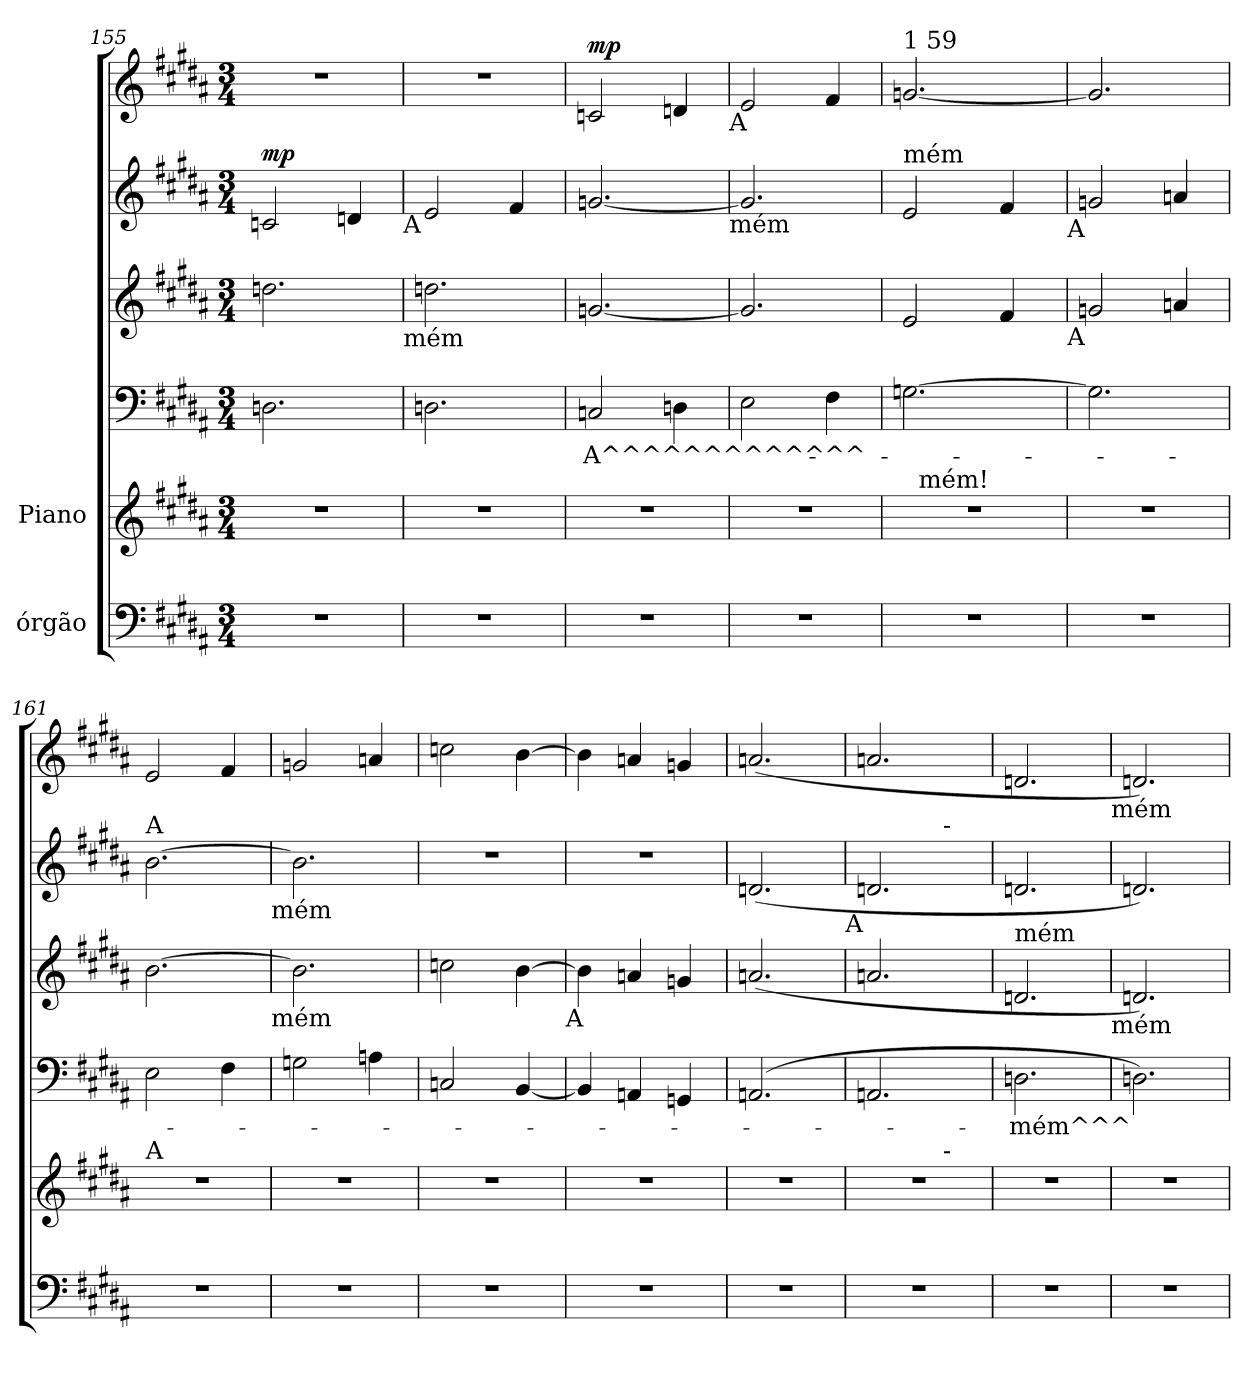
**kern	**kern	**kern	**text	**kern	**kern	**dynam	**kern	**dynam
*part6	*part5	*part4	*part4	*part3	*part2	*part2	*part1	*part1
*staff6	*staff5	*staff4	*staff4	*staff3	*staff2	*staff2	*staff1	*staff1
*I"órgão	*I"Piano	*	*	*	*	*	*	*
*clefF4	*clefG2	*clefF4	*	*clefG2	*clefG2	*	*clefG2	*
*k[f#c#g#d#a#]	*k[f#c#g#d#a#]	*k[f#c#g#d#a#]	*	*k[f#c#g#d#a#]	*k[f#c#g#d#a#]	*	*k[f#c#g#d#a#]	*
*B:	*B:	*B:	*	*B:	*B:	*	*B:	*
*M3/4	*M3/4	*M3/4	*	*M3/4	*M3/4	*	*M3/4	*
=155	=155	=155	=155	=155	=155	=155	=155	=155
!	!	!	!	!	!	!LO:DY:a	!	!
2.r	2.r	2.Dn\	.	2.ddn\	2cn/	mp	2.r	.
.	.	.	.	.	4dn/	.	.	.
!	!	!	!	!	!LO:TX:b:t=A	!	!	!
!	!	!	!	!LO:TX:b:t=mém	!	!	!	!
=156	=156	=156	=156	=156	=156	=156	=156	=156
2.r	2.r	2.Dn\	.	2.ddn\	2e/	.	2.r	.
.	.	.	.	.	4f#/	.	.	.
=157	=157	=157	=157	=157	=157	=157	=157	=157
!	!	!	!LO:LY:b	!	!	!	!	!LO:DY:a
2.r	2.r	2Cn/	A^^^^^^^^^^^^^-	[<2.gn/	[<2.gn/	.	2cn/	mp
.	.	4Dn\	.	.	.	.	4dn/	.
!	!	!	!	!	!	!	!LO:TX:b:t=A	!
!	!	!	!	!	!LO:TX:b:t=mém	!	!	!
=158	=158	=158	=158	=158	=158	=158	=158	=158
2.r	2.r	2E\	.	2.gn/]	2.gn/]	.	2e/	.
.	.	4F#\	.	.	.	.	4f#/	.
!!LO:PB:g=z
=159	=159	=159	=159	=159	=159	=159	=159	=159
!	!	!	!	!	!	!	!LO:TX:a:t=1 59	!
!	!	!	!	!	!LO:TX:a:t=mém	!	!	!
*	*^	*	*	*	*	*	*	*
2.r	2.r	32ryy	[>2.Gn\	.	2e/	2e/	.	[<2.gn/	.
!	!	!LO:TX:a:t=mém!	!	!	!	!	!	!	!
.	.	2ryy	.	.	.	.	.	.	.
.	.	.	.	.	4f#/	4f#/	.	.	.
.	.	8..ryy	.	.	.	.	.	.	.
!	!	!	!	!	!	!LO:TX:b:t=A	!	!	!
!	!	!	!	!	!LO:TX:b:t=A	!	!	!	!
*	*v	*v	*	*	*	*	*	*	*
=160	=160	=160	=160	=160	=160	=160	=160	=160
2.r	2.r	2.Gn\]	.	2gn/	2gn/	.	2.gn/]	.
.	.	.	.	4an/	4an/	.	.	.
=161	=161	=161	=161	=161	=161	=161	=161	=161
!	!	!	!	!	!LO:TX:a:t=A	!	!	!
!	!LO:TX:a:t=A	!	!	!	!	!	!	!
2.r	2.r	2E\	.	[>2.b\	[>2.b\	.	2e/	.
.	.	4F#\	.	.	.	.	4f#/	.
!	!	!	!	!	!LO:TX:b:t=mém	!	!	!
!	!	!	!	!LO:TX:b:t=mém	!	!	!	!
=162	=162	=162	=162	=162	=162	=162	=162	=162
2.r	2.r	2Gn\	.	2.b\]	2.b\]	.	2gn/	.
.	.	4An\	.	.	.	.	4an/	.
=163	=163	=163	=163	=163	=163	=163	=163	=163
2.r	2.r	2Cn/	.	2ccn\	2.r	.	2ccn\	.
.	.	[<4BB/	.	[>4b\	.	.	[>4b\	.
!	!	!	!	!LO:TX:b:t=A	!	!	!	!
=164	=164	=164	=164	=164	=164	=164	=164	=164
2.r	2.r	4BB/]	.	4b\]	2.r	.	4b\]	.
.	.	4AAn/	.	4an/	.	.	4an/	.
.	.	4GGn/	.	4gn/	.	.	4gn/	.
=165	=165	=165	=165	=165	=165	=165	=165	=165
2.r	2.r	(<2.AAn/	.	(<2.an/	(<2.dn/	.	(<2.an/	.
!	!	!	!	!	!LO:TX:b:t=A	!	!	!
=166	=166	=166	=166	=166	=166	=166	=166	=166
*	*^	*	*	*	*^	*	*	*
2.r	2.r	2ryy	2.AAn/	.	2.an/	2.dn/	2ryy	.	2.an/	.
!	!	!	!	!	!	!	!LO:TX:a:t=-	!	!	!
!	!	!LO:TX:a:t=-	!	!	!	!	!	!	!	!
.	.	4ryy	.	.	.	.	4ryy	.	.	.
!!LO:PB:g=z
=167	=167	=167	=167	=167	=167	=167	=167	=167	=167	=167
!	!	!	!	!	!LO:TX:a:t=mém	!	!	!	!	!
!	!	!	!	!LO:LY:b	!	!	!	!	!	!
*	*v	*v	*	*	*	*v	*v	*	*	*
2.r	2.r	2.Dn\	-mém^^^	2.dn/	2.dn/	.	2.dn/	.
!	!	!	!	!	!	!	!LO:TX:b:t=mém	!
!	!	!	!	!LO:TX:b:t=mém	!	!	!	!
=168	=168	=168	=168	=168	=168	=168	=168	=168
2.r	2.r	2.Dn\)	.	2.dn/)	2.dn/)	.	2.dn/)	.
=	=	=	=	=	=	=	=	=
*-	*-	*-	*-	*-	*-	*-	*-	*-
